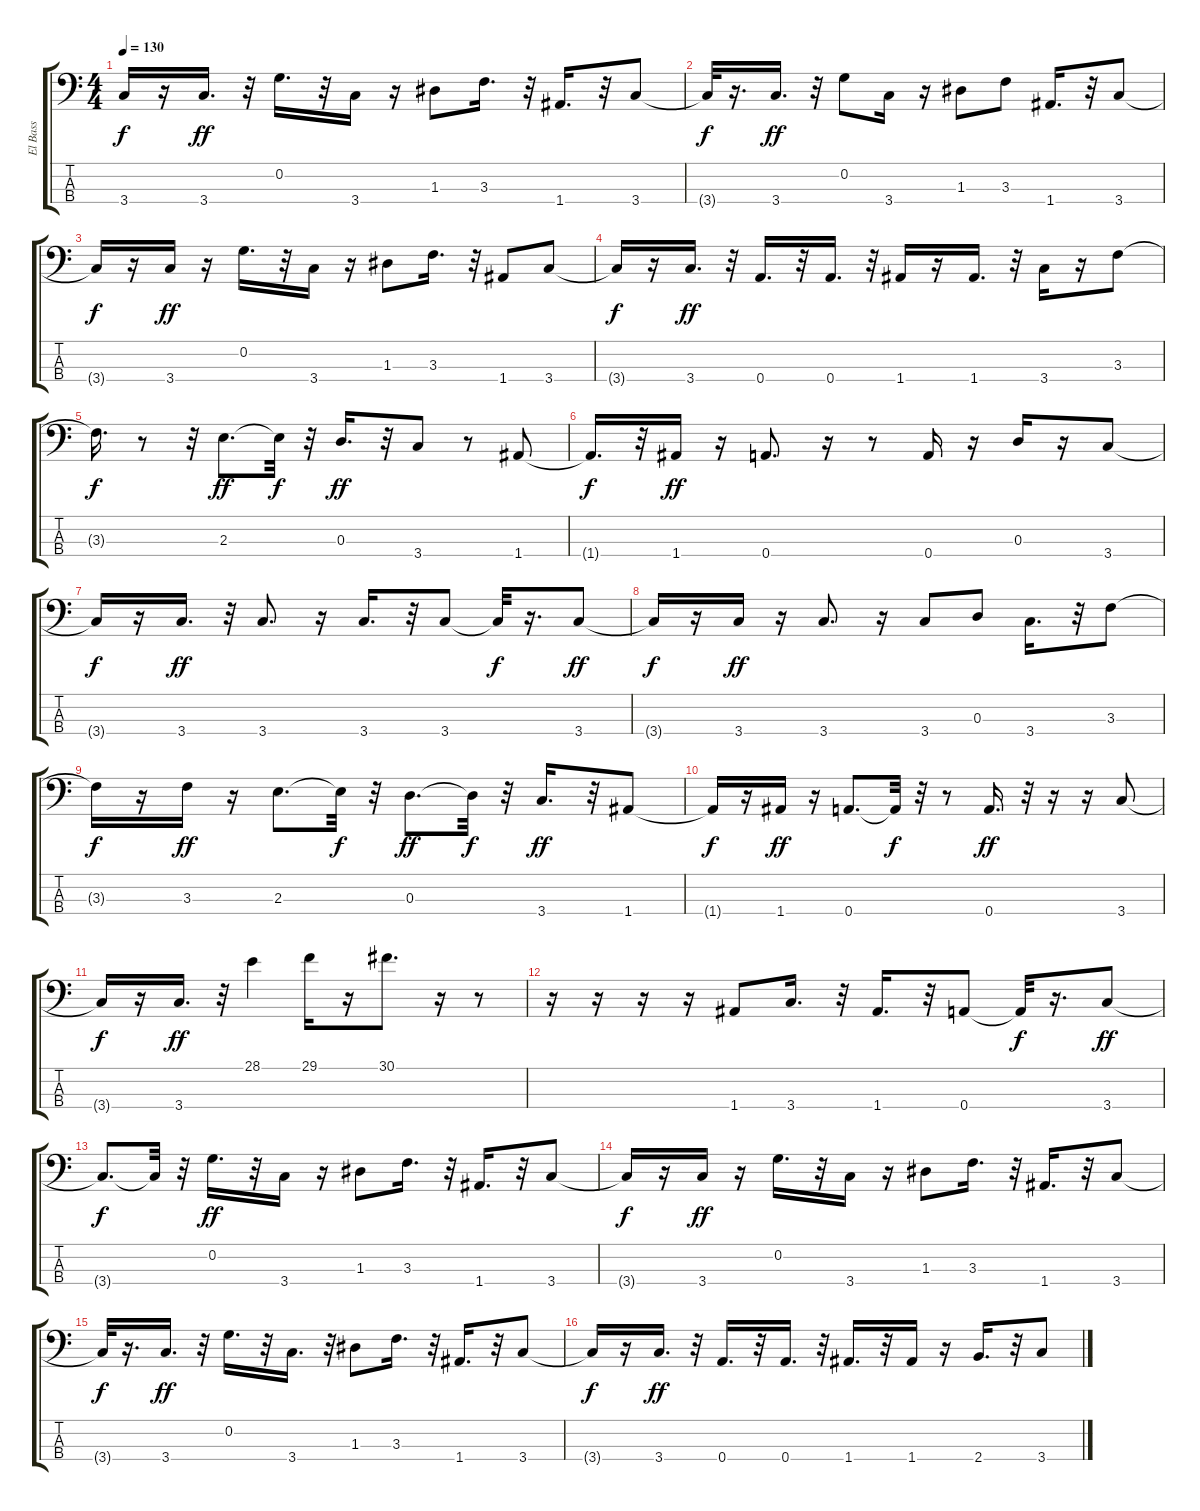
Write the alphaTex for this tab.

\track ("El Bass             " "El Bass   ") {instrument slapbass2}
\staff {score tabs}
\tuning (C-1 G2 D2 A1) {hide}
\ts (4 4)
\tempo 130
\clef f4
\ks c
3.4{t}.16{dy f} r.16 3.4.16{d dy ff} r.32 0.2.16{d} r.32 3.4.16 r.16 1.3.8 3.3.16{d} r.32 1.4.16{d} r.32 3.4.8 |
3.4{t}.32{dy f} r.16{d} 3.4.16{d dy ff} r.32 0.2.8 3.4.16 r.16 1.3.8 3.3.8 1.4.16{d} r.32 3.4.8 |
3.4{t}.16{dy f} r.16 3.4.16{dy ff} r.16 0.2.16{d} r.32 3.4.16 r.16 1.3.8 3.3.16{d} r.32 1.4.8 3.4.8 |
3.4{t}.16{dy f} r.16 3.4.16{d dy ff} r.32 0.4.16{d} r.32 0.4.16{d} r.32 1.4.16 r.16 1.4.16{d} r.32 3.4.16 r.16 3.3.8 |
3.3{t}.16{d dy f} r.8 r.32 2.3.8{d dy ff} 2.3{t}.32{dy f} r.32 0.3.16{d dy ff} r.32 3.4.8 r.8 1.4.8 |
1.4{t}.16{d dy f} r.32 1.4.16{dy ff} r.16 0.4.8{d} r.16 r.8 0.4.16 r.16 0.3.16 r.16 3.4.8 |
3.4{t}.16{dy f} r.16 3.4.16{d dy ff} r.32 3.4.8{d} r.16 3.4.16{d} r.32 3.4.8 3.4{t}.32{dy f} r.16{d} 3.4.8{dy ff} |
3.4{t}.16{dy f} r.16 3.4.16{dy ff} r.16 3.4.8{d} r.16 3.4.8 0.3.8 3.4.16{d} r.32 3.3.8 |
3.3{t}.16{dy f} r.16 3.3.16{dy ff} r.16 2.3.8{d} 2.3{t}.32{dy f} r.32 0.3.8{d dy ff} 0.3{t}.32{dy f} r.32 3.4.16{d dy ff} r.32 1.4.8 |
1.4{t}.16{dy f} r.16 1.4.16{dy ff} r.16 0.4.8{d} 0.4{t}.32{dy f} r.32 r.8 0.4.16{d dy ff} r.32 r.16 r.16 3.4.8 |
3.4{t}.16{dy f} r.16 3.4.16{d dy ff} r.32 28.1.4 29.1.16 r.16 30.1.8{d} r.16 r.8 |
r.16 r.16 r.16 r.16 1.4.8 3.4.16{d} r.32 1.4.16{d} r.32 0.4.8 0.4{t}.32{dy f} r.16{d} 3.4.8{dy ff} |
3.4{t}.8{d dy f} 3.4{t}.32 r.32 0.2.16{d dy ff} r.32 3.4.16 r.16 1.3.8 3.3.16{d} r.32 1.4.16{d} r.32 3.4.8 |
3.4{t}.16{dy f} r.16 3.4.16{dy ff} r.16 0.2.16{d} r.32 3.4.16 r.16 1.3.8 3.3.16{d} r.32 1.4.16{d} r.32 3.4.8 |
3.4{t}.32{dy f} r.16{d} 3.4.16{d dy ff} r.32 0.2.16{d} r.32 3.4.16{d} r.32 1.3.8 3.3.16{d} r.32 1.4.16{d} r.32 3.4.8 |
3.4{t}.16{dy f} r.16 3.4.16{d dy ff} r.32 0.4.16{d} r.32 0.4.16{d} r.32 1.4.16{d} r.32 1.4.16 r.16 2.4.16{d} r.32 3.4.8
